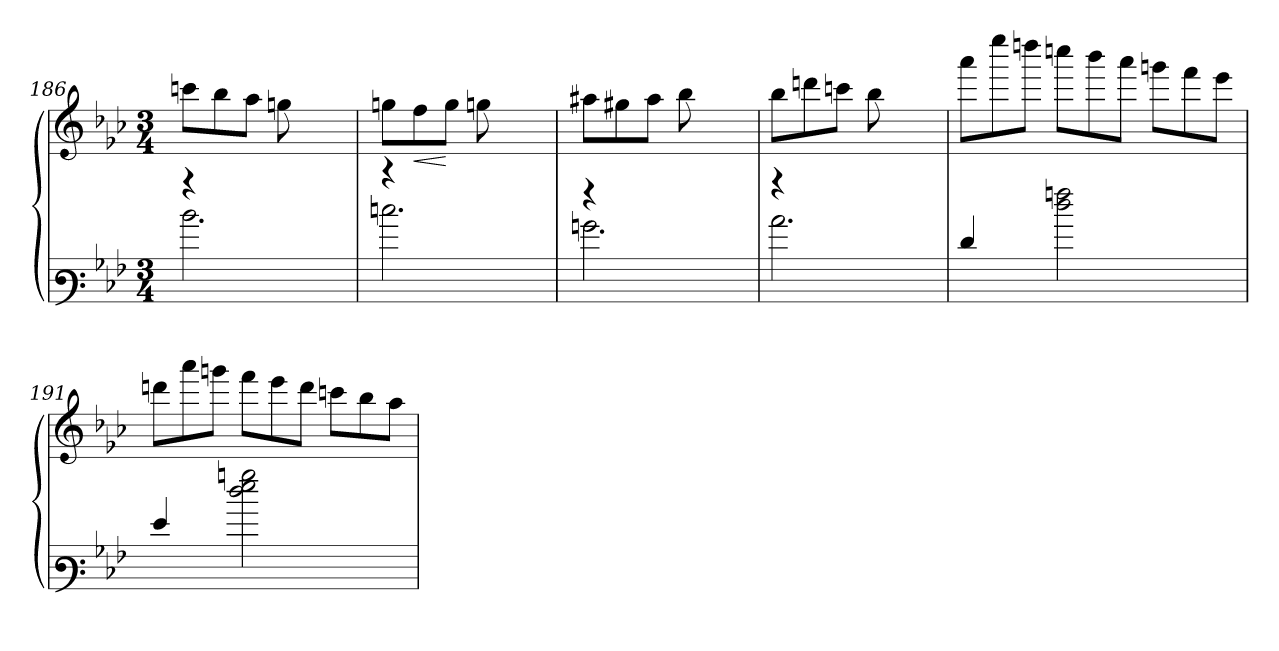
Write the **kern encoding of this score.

**kern	**kern	**dynam
*part1	*part1	*part1
*staff2	*staff1	*staff1/2
*clefF3	*clefG3	*
*k[b-e-a-]	*k[b-e-a-]	*
*M3/4	*M3/4	*
=186	=186	=186
*^	*	*
4rccc	2.dd\	8aa\L	.
.	.	8gg\	.
2ryy	.	8ff\J	.
.	.	8ee\L	.
.	.	4ryy	.
=187	=187	=187	=187
4rddd	2.ee\	8ee\L	.
!	!	!	!LO:HP:b
.	.	8dd\	<
2ryy	.	8ee\J	[
.	.	8een\L	.
.	.	4ryy	.
!!LO:LB:g=z
=188	=188	=188	=188
4raa	2.b\	8ff#X\L	.
.	.	8ee#X\	.
2ryy	.	8ff#\J	.
.	.	8gg\L	.
.	.	4ryy	.
=189	=189	=189	=189
4rbb	2.cc\	8gg\L	.
.	.	8bb\	.
2ryy	.	8aa\J	.
.	.	8gg\L	.
.	.	4ryy	.
*v	*v	*	*
=190	=190	=190
4f/	8fff\L	.
.	8cccc\	.
8ryy	8bbb\J	.
2ff\ 2aa\	8aaa\L	.
.	8ggg\	.
.	8fff\J	.
.	8eee\L	.
4ryy	8ddd\	.
.	8ccc\J	.
=191	=191	=191
4g/	8bb\L	.
.	8fff\	.
8ryy	8eee\J	.
2ff\ 2gg\ 2bb\	8ddd\L	.
.	8ccc\	.
.	8bb\J	.
.	8aa\L	.
4ryy	8gg\	.
.	8ff\J	.
=	=	=
*-	*-	*-
